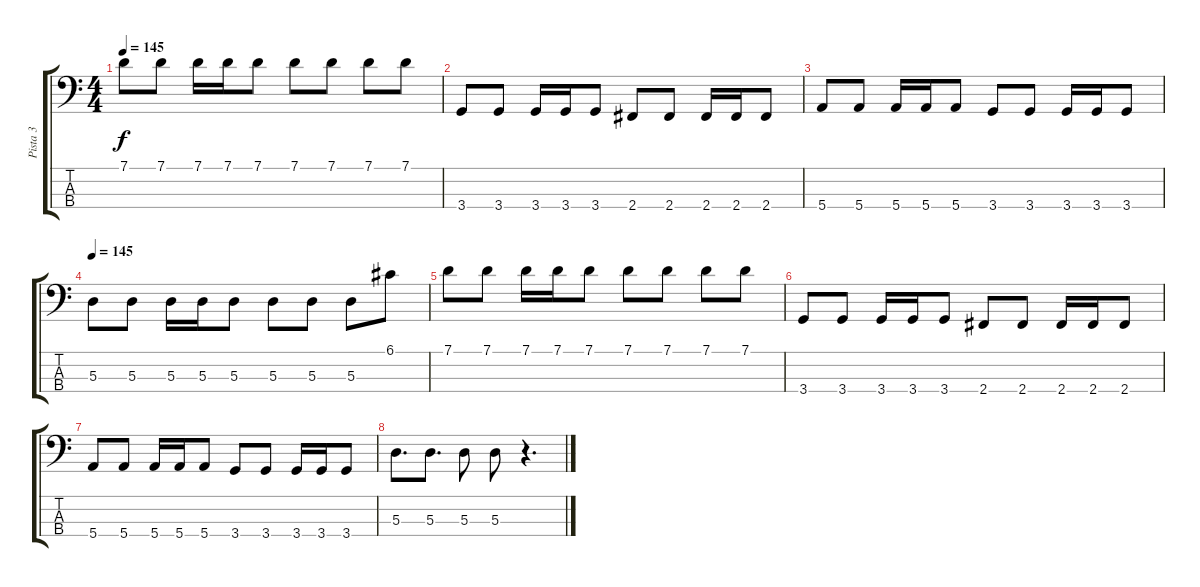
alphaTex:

\track ("Pista 3" "Pista 3") {instrument electricbassfinger}
\staff {score tabs}
\tuning (G2 D2 A1 E1) {hide}
\ts (4 4)
\tempo 145
\clef f4
\ks c
7.1.8{dy f} 7.1.8 7.1.16 7.1.16 7.1.8 7.1.8 7.1.8 7.1.8 7.1.8 |
3.4.8 3.4.8 3.4.16 3.4.16 3.4.8 2.4.8 2.4.8 2.4.16 2.4.16 2.4.8 |
5.4.8 5.4.8 5.4.16 5.4.16 5.4.8 3.4.8 3.4.8 3.4.16 3.4.16 3.4.8 |
\tempo 145
5.3.8 5.3.8 5.3.16 5.3.16 5.3.8 5.3.8 5.3.8 5.3.8 6.1.8 |
7.1.8 7.1.8 7.1.16 7.1.16 7.1.8 7.1.8 7.1.8 7.1.8 7.1.8 |
3.4.8 3.4.8 3.4.16 3.4.16 3.4.8 2.4.8 2.4.8 2.4.16 2.4.16 2.4.8 |
5.4.8 5.4.8 5.4.16 5.4.16 5.4.8 3.4.8 3.4.8 3.4.16 3.4.16 3.4.8 |
5.3.8{d} 5.3.8{d} 5.3.8 5.3.8 r.4{d}
